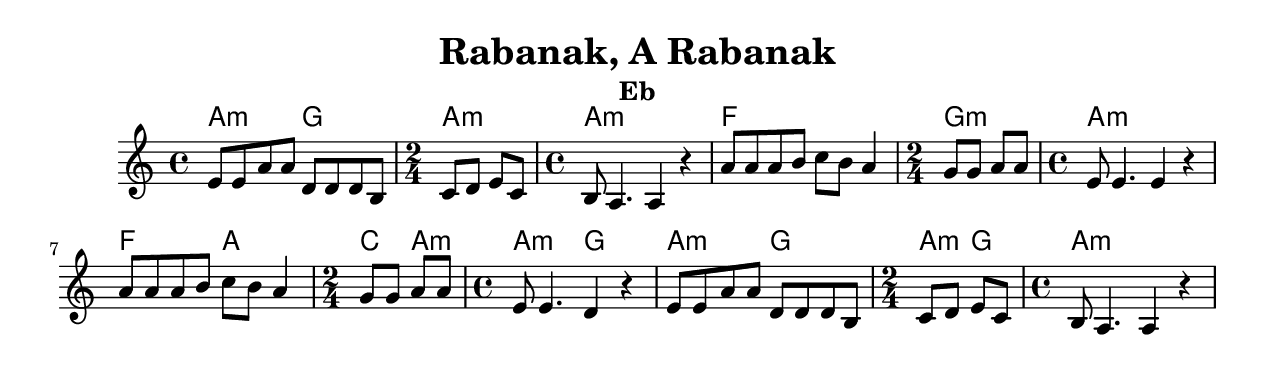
\version "2.18.0"
\include "english.ly"
\pointAndClickOff
\paper{
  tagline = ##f
  print-all-headers = ##t
  #(set-paper-size "letter")
}
date = #(strftime "%d-%m-%Y" (localtime (current-time)))

%\markup{ \italic{ " Updated " \date  }  }

%\markup{ Got something to say? }

global = {
  \clef treble
  \key c \minor
  \time 4/4
  \set Score.markFormatter = #format-mark-box-alphabet
}

%#################################### Melody ########################
melody = \relative c' {
  \global
  %\partial 16*3 a16 d f   %lead in notes
  g8 g  c c f, f f d
  \time 2/4
  ef8 f g ef
  \time 4/4
  d8 c4. c4 r
  c'8 c c d ef d c4|
  \time 2/4
  bf8 bf c c|
  \time 4/4
  g8 g4. g4 r|
  c8 c c d ef d c4|
  \time 2/4
  bf8 bf c c|

  \time 4/4
  g8 g4. f4 r
  g8 g  c c f, f f d
  \time 2/4
  ef8 f g ef
  \time 4/4
  d8 c4. c4 r|
}

%################################# Lyrics #####################
%\addlyrics{  }
%################################# Chords #######################
harmonies = \chordmode {
  c2:m bf2
  c2:m
  c1:m
  af:1
  bf2:m
  c1:m
  af2 c2
  ef4 c4:m
  c2:m bf2
  c2:m bf2
  c4:m bf4
  c1:m
}

\score {\transpose c a
  <<
    \new ChordNames {
      \set chordChanges = ##f
      \harmonies
    }
    \new Staff
    \melody
  >>
  \header{
    title= "Rabanak, A Rabanak"
    subtitle=""
    composer= ""
    instrument = "Eb"
    arranger= ""
  }
  \layout{indent = 1.0\cm}
  \midi {
    \tempo 4 = 120

    % \midi { }
  }
}
%\include "Goldenstein_Khosidl.ly"
